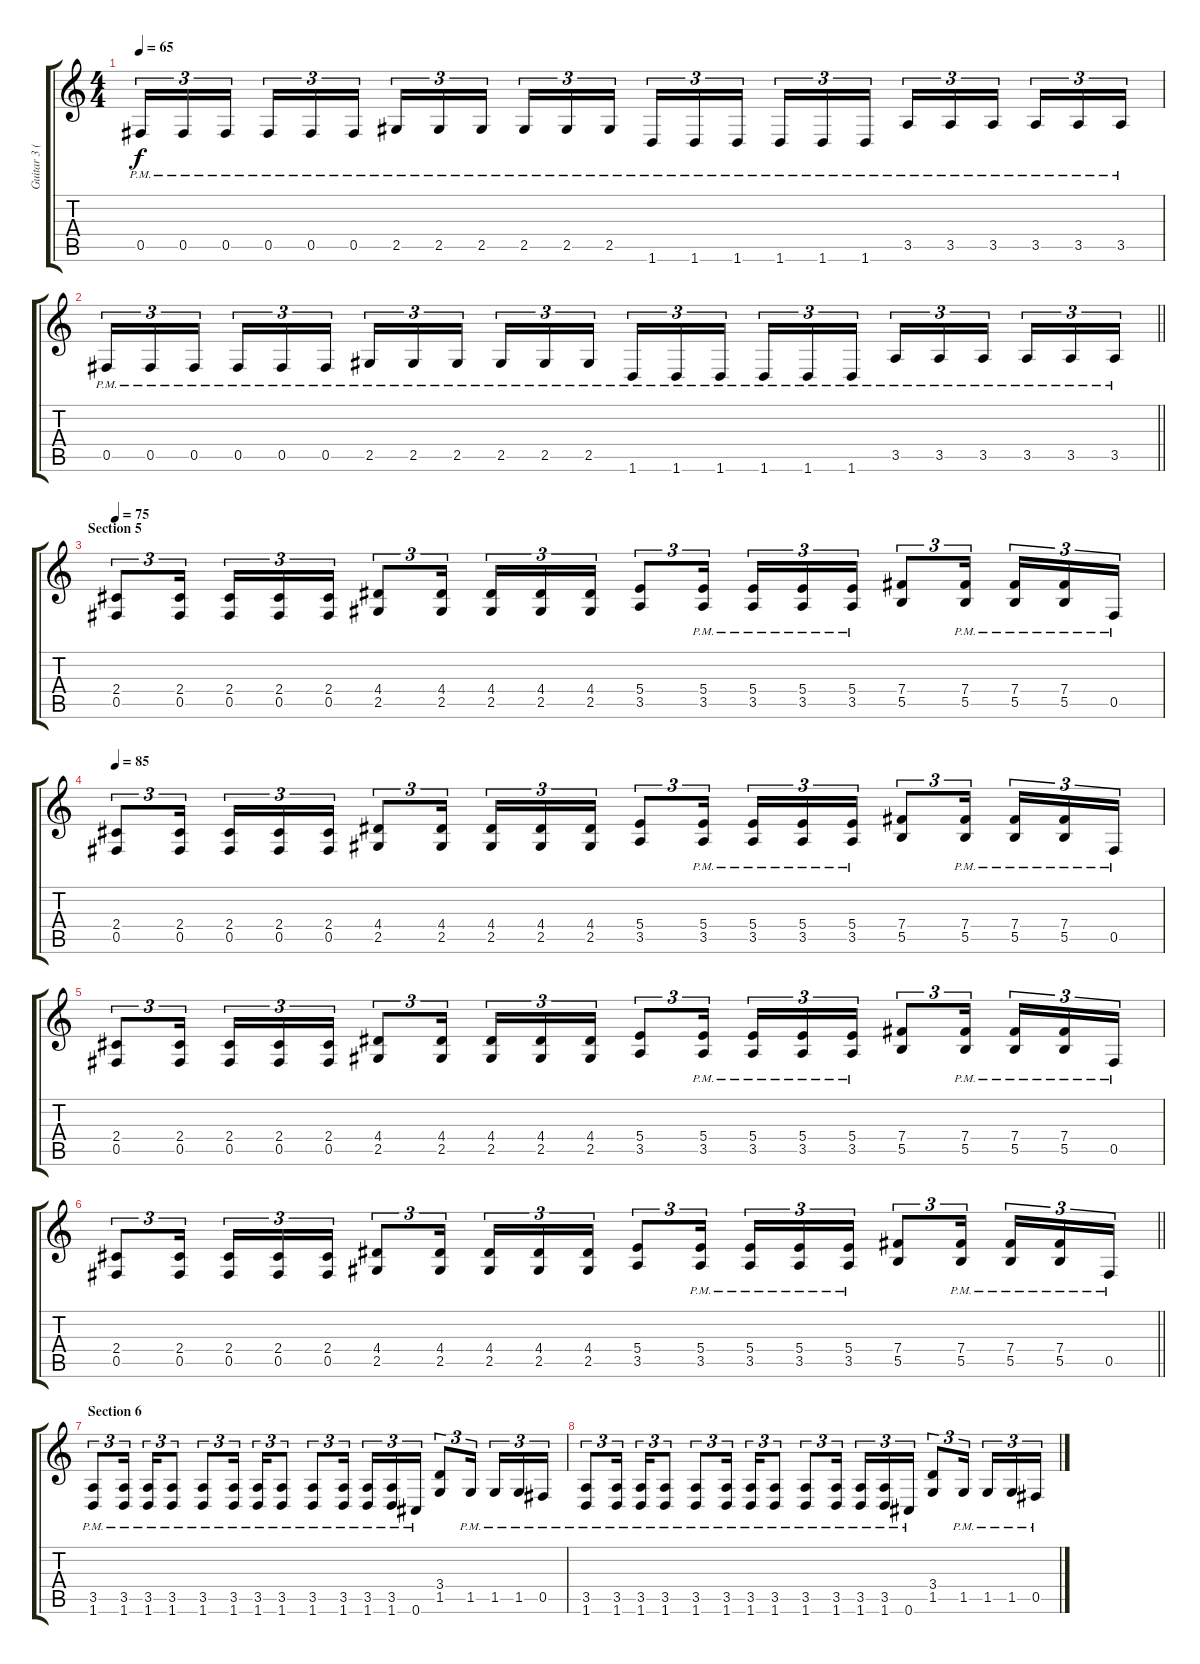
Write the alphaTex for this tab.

\track ("Guitar 3 (Distortion)" "Guitar 3 (") {instrument distortionguitar}
\staff {score tabs}
\tuning (Db4 Ab3 E3 B2 Gb2 Db2) {hide}
\ts (4 4)
\tempo 65
\clef g2
\ks c
0.5{pm}.16{tu (3 2) dy f} 0.5{pm}.16{tu (3 2)} 0.5{pm}.16{tu (3 2) beam splitsecondary} 0.5{pm}.16{tu (3 2)} 0.5{pm}.16{tu (3 2)} 0.5{pm}.16{tu (3 2)} 2.5{pm}.16{tu (3 2)} 2.5{pm}.16{tu (3 2)} 2.5{pm}.16{tu (3 2) beam splitsecondary} 2.5{pm}.16{tu (3 2)} 2.5{pm}.16{tu (3 2)} 2.5{pm}.16{tu (3 2)} 1.6{pm}.16{tu (3 2)} 1.6{pm}.16{tu (3 2)} 1.6{pm}.16{tu (3 2) beam splitsecondary} 1.6{pm}.16{tu (3 2)} 1.6{pm}.16{tu (3 2)} 1.6{pm}.16{tu (3 2)} 3.5{pm}.16{tu (3 2)} 3.5{pm}.16{tu (3 2)} 3.5{pm}.16{tu (3 2) beam splitsecondary} 3.5{pm}.16{tu (3 2)} 3.5{pm}.16{tu (3 2)} 3.5{pm}.16{tu (3 2)} |
\barLineRight lightlight
0.5{pm}.16{tu (3 2)} 0.5{pm}.16{tu (3 2)} 0.5{pm}.16{tu (3 2) beam splitsecondary} 0.5{pm}.16{tu (3 2)} 0.5{pm}.16{tu (3 2)} 0.5{pm}.16{tu (3 2)} 2.5{pm}.16{tu (3 2)} 2.5{pm}.16{tu (3 2)} 2.5{pm}.16{tu (3 2) beam splitsecondary} 2.5{pm}.16{tu (3 2)} 2.5{pm}.16{tu (3 2)} 2.5{pm}.16{tu (3 2)} 1.6{pm}.16{tu (3 2)} 1.6{pm}.16{tu (3 2)} 1.6{pm}.16{tu (3 2) beam splitsecondary} 1.6{pm}.16{tu (3 2)} 1.6{pm}.16{tu (3 2)} 1.6{pm}.16{tu (3 2)} 3.5{pm}.16{tu (3 2)} 3.5{pm}.16{tu (3 2)} 3.5{pm}.16{tu (3 2) beam splitsecondary} 3.5{pm}.16{tu (3 2)} 3.5{pm}.16{tu (3 2)} 3.5{pm}.16{tu (3 2)} |
\section ("" "Section 5")
\tempo 75
(2.4 0.5).8{tu (3 2)} (2.4 0.5).16{tu (3 2) beam splitsecondary} (2.4 0.5).16{tu (3 2)} (2.4 0.5).16{tu (3 2)} (2.4 0.5).16{tu (3 2)} (4.4 2.5).8{tu (3 2)} (4.4 2.5).16{tu (3 2) beam splitsecondary} (4.4 2.5).16{tu (3 2)} (4.4 2.5).16{tu (3 2)} (4.4 2.5).16{tu (3 2)} (5.4 3.5).8{tu (3 2)} (5.4{pm} 3.5{pm}).16{tu (3 2) beam splitsecondary} (5.4{pm} 3.5{pm}).16{tu (3 2)} (5.4{pm} 3.5{pm}).16{tu (3 2)} (5.4{pm} 3.5{pm}).16{tu (3 2)} (7.4 5.5).8{tu (3 2)} (7.4{pm} 5.5{pm}).16{tu (3 2) beam splitsecondary} (7.4{pm} 5.5{pm}).16{tu (3 2)} (7.4{pm} 5.5{pm}).16{tu (3 2)} 0.5{pm}.16{tu (3 2)} |
\tempo 85
(2.4 0.5).8{tu (3 2)} (2.4 0.5).16{tu (3 2) beam splitsecondary} (2.4 0.5).16{tu (3 2)} (2.4 0.5).16{tu (3 2)} (2.4 0.5).16{tu (3 2)} (4.4 2.5).8{tu (3 2)} (4.4 2.5).16{tu (3 2) beam splitsecondary} (4.4 2.5).16{tu (3 2)} (4.4 2.5).16{tu (3 2)} (4.4 2.5).16{tu (3 2)} (5.4 3.5).8{tu (3 2)} (5.4{pm} 3.5{pm}).16{tu (3 2) beam splitsecondary} (5.4{pm} 3.5{pm}).16{tu (3 2)} (5.4{pm} 3.5{pm}).16{tu (3 2)} (5.4{pm} 3.5{pm}).16{tu (3 2)} (7.4 5.5).8{tu (3 2)} (7.4{pm} 5.5{pm}).16{tu (3 2) beam splitsecondary} (7.4{pm} 5.5{pm}).16{tu (3 2)} (7.4{pm} 5.5{pm}).16{tu (3 2)} 0.5{pm}.16{tu (3 2)} |
(2.4 0.5).8{tu (3 2)} (2.4 0.5).16{tu (3 2) beam splitsecondary} (2.4 0.5).16{tu (3 2)} (2.4 0.5).16{tu (3 2)} (2.4 0.5).16{tu (3 2)} (4.4 2.5).8{tu (3 2)} (4.4 2.5).16{tu (3 2) beam splitsecondary} (4.4 2.5).16{tu (3 2)} (4.4 2.5).16{tu (3 2)} (4.4 2.5).16{tu (3 2)} (5.4 3.5).8{tu (3 2)} (5.4{pm} 3.5{pm}).16{tu (3 2) beam splitsecondary} (5.4{pm} 3.5{pm}).16{tu (3 2)} (5.4{pm} 3.5{pm}).16{tu (3 2)} (5.4{pm} 3.5{pm}).16{tu (3 2)} (7.4 5.5).8{tu (3 2)} (7.4{pm} 5.5{pm}).16{tu (3 2) beam splitsecondary} (7.4{pm} 5.5{pm}).16{tu (3 2)} (7.4{pm} 5.5{pm}).16{tu (3 2)} 0.5{pm}.16{tu (3 2)} |
\barLineRight lightlight
(2.4 0.5).8{tu (3 2)} (2.4 0.5).16{tu (3 2) beam splitsecondary} (2.4 0.5).16{tu (3 2)} (2.4 0.5).16{tu (3 2)} (2.4 0.5).16{tu (3 2)} (4.4 2.5).8{tu (3 2)} (4.4 2.5).16{tu (3 2) beam splitsecondary} (4.4 2.5).16{tu (3 2)} (4.4 2.5).16{tu (3 2)} (4.4 2.5).16{tu (3 2)} (5.4 3.5).8{tu (3 2)} (5.4{pm} 3.5{pm}).16{tu (3 2) beam splitsecondary} (5.4{pm} 3.5{pm}).16{tu (3 2)} (5.4{pm} 3.5{pm}).16{tu (3 2)} (5.4{pm} 3.5{pm}).16{tu (3 2)} (7.4 5.5).8{tu (3 2)} (7.4{pm} 5.5{pm}).16{tu (3 2) beam splitsecondary} (7.4{pm} 5.5{pm}).16{tu (3 2)} (7.4{pm} 5.5{pm}).16{tu (3 2)} 0.5{pm}.16{tu (3 2)} |
\section ("" "Section 6")
(3.5{pm} 1.6{pm}).8{tu (3 2)} (3.5{pm} 1.6{pm}).16{tu (3 2) beam splitsecondary} (3.5{pm} 1.6{pm}).16{tu (3 2)} (3.5{pm} 1.6{pm}).8{tu (3 2)} (3.5{pm} 1.6{pm}).8{tu (3 2)} (3.5{pm} 1.6{pm}).16{tu (3 2) beam splitsecondary} (3.5{pm} 1.6{pm}).16{tu (3 2)} (3.5{pm} 1.6{pm}).8{tu (3 2)} (3.5{pm} 1.6{pm}).8{tu (3 2)} (3.5{pm} 1.6{pm}).16{tu (3 2) beam splitsecondary} (3.5{pm} 1.6{pm}).16{tu (3 2)} (3.5{pm} 1.6{pm}).16{tu (3 2)} 0.6{pm}.16{tu (3 2)} (3.4 1.5).8{tu (3 2)} 1.5{pm}.16{tu (3 2) beam splitsecondary} 1.5{pm}.16{tu (3 2)} 1.5{pm}.16{tu (3 2)} 0.5{pm}.16{tu (3 2)} |
(3.5{pm} 1.6{pm}).8{tu (3 2)} (3.5{pm} 1.6{pm}).16{tu (3 2) beam splitsecondary} (3.5{pm} 1.6{pm}).16{tu (3 2)} (3.5{pm} 1.6{pm}).8{tu (3 2)} (3.5{pm} 1.6{pm}).8{tu (3 2)} (3.5{pm} 1.6{pm}).16{tu (3 2) beam splitsecondary} (3.5{pm} 1.6{pm}).16{tu (3 2)} (3.5{pm} 1.6{pm}).8{tu (3 2)} (3.5{pm} 1.6{pm}).8{tu (3 2)} (3.5{pm} 1.6{pm}).16{tu (3 2) beam splitsecondary} (3.5{pm} 1.6{pm}).16{tu (3 2)} (3.5{pm} 1.6{pm}).16{tu (3 2)} 0.6{pm}.16{tu (3 2)} (3.4 1.5).8{tu (3 2)} 1.5{pm}.16{tu (3 2) beam splitsecondary} 1.5{pm}.16{tu (3 2)} 1.5{pm}.16{tu (3 2)} 0.5{pm}.16{tu (3 2)}
